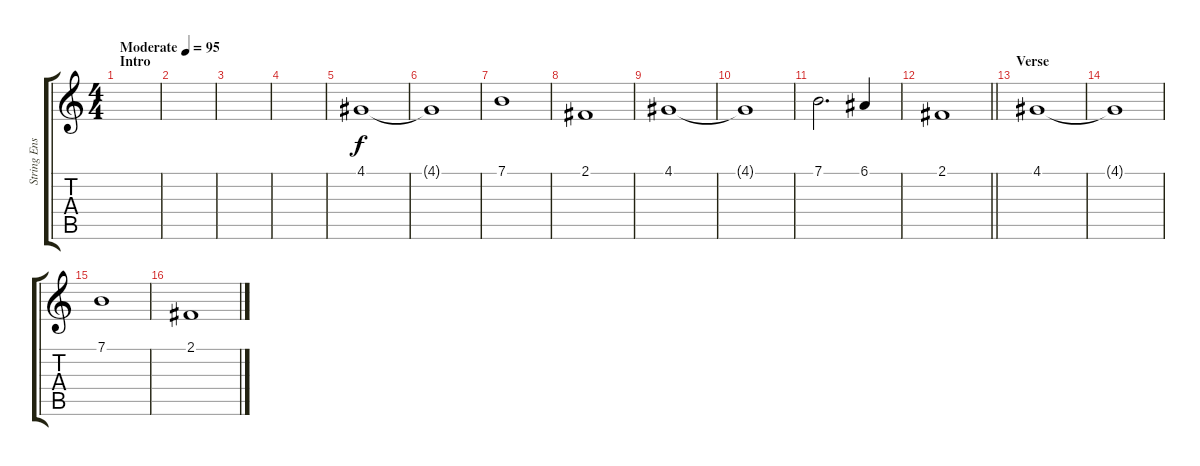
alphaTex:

\track ("String Ensemble" "String Ens") {instrument stringensemble1}
\staff {score tabs}
\tuning (E4 B3 G3 D3 A2 E2) {hide}
\ts (4 4)
\section ("" "Intro ")
\tempo (95 "Moderate")
\clef g2
\ks c
|
|
|
|
4.1.1 |
4.1{t}.1 |
7.1.1 |
2.1.1 |
4.1.1 |
4.1{t}.1 |
7.1.2{d} 6.1.4 |
\barLineRight lightlight
2.1.1 |
\section ("" "Verse ")
4.1.1 |
4.1{t}.1 |
7.1.1 |
2.1.1
